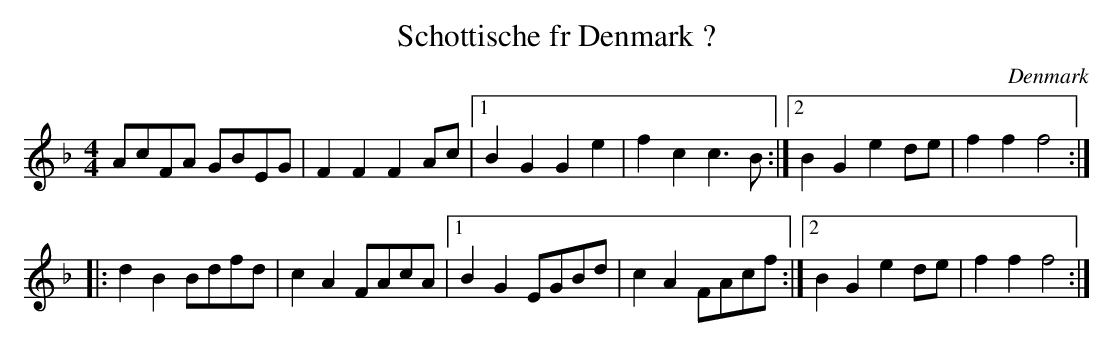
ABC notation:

X:1
T:Schottische fr Denmark ?
O:Denmark
O:Sweden
M:4/4
K:F
AcFA GBEG | F2F2F2 Ac \
|1 B2G2G2e2 | f2c2c3B :|2 B2G2 e2de | f2f2f4:|*
|: d2B2 Bdfd | c2A2 FAcA \
|1 B2G2 EGBd | c2A2 FAcf \
:|2 B2G2e2de | f2f2f4:|**
